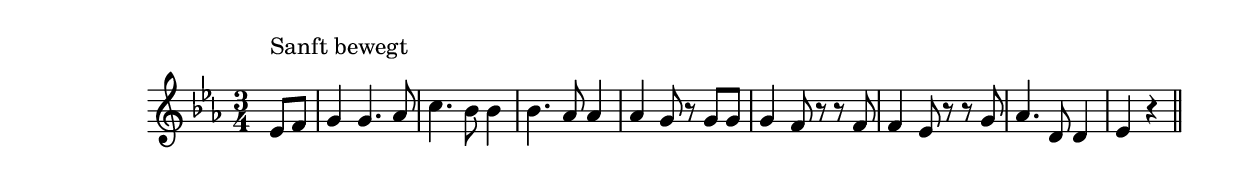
\version "2.19.49"
%{\header {
  title = "Da Unten Im Tale"
  composer = "anonymous"
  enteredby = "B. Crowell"
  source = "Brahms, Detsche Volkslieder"
}%}
\score{{\key es \major
\time 3/4
%{\tempo 4=140
%}\relative c' {
  \partial 4
  es8^\markup{\column { "Sanft bewegt" " " }} 
  f |
  g4 g4. as8 | c4. bes8 bes4 | bes4. as8 as4 | as4 g8 r g g |
  g4 f8 r r f | f4 es8 r r g | as4. d,8 d4 | es4 r
  \bar "||"
}

}}